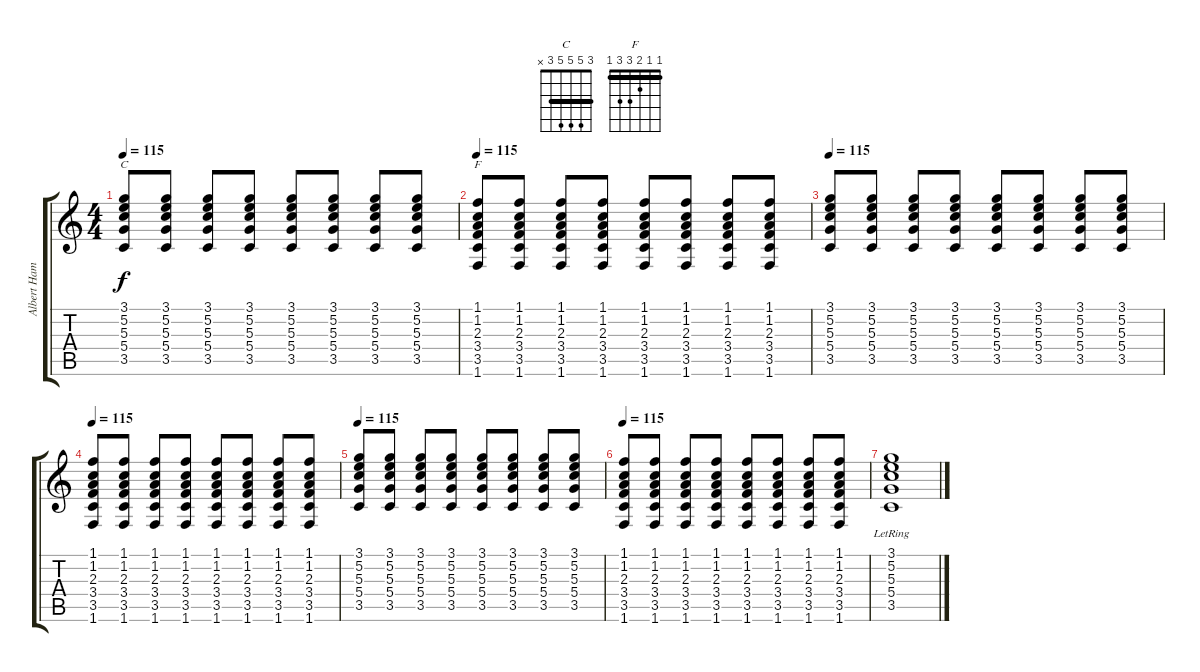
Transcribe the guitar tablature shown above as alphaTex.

\track ("Albert Hammond (Enrico)" "Albert Ham") {instrument distortionguitar}
\staff {score tabs}
\tuning (E4 B3 G3 D3 A2 E2) {hide}
\chord ("C" 3 5 5 5 3 x) {barre 3}
\chord ("F" 1 1 2 3 3 1) {barre 1}
\ts (4 4)
\tempo 115
\clef g2
\ks c
(3.1 5.2 5.3 5.4 3.5).8{ch "C" dy f} (3.1 5.2 5.3 5.4 3.5).8 (3.1 5.2 5.3 5.4 3.5).8 (3.1 5.2 5.3 5.4 3.5).8 (3.1 5.2 5.3 5.4 3.5).8 (3.1 5.2 5.3 5.4 3.5).8 (3.1 5.2 5.3 5.4 3.5).8 (3.1 5.2 5.3 5.4 3.5).8 |
\tempo 115
(1.1 1.2 2.3 3.4 3.5 1.6).8{ch "F"} (1.1 1.2 2.3 3.4 3.5 1.6).8 (1.1 1.2 2.3 3.4 3.5 1.6).8 (1.1 1.2 2.3 3.4 3.5 1.6).8 (1.1 1.2 2.3 3.4 3.5 1.6).8 (1.1 1.2 2.3 3.4 3.5 1.6).8 (1.1 1.2 2.3 3.4 3.5 1.6).8 (1.1 1.2 2.3 3.4 3.5 1.6).8 |
\tempo 115
(3.1 5.2 5.3 5.4 3.5).8 (3.1 5.2 5.3 5.4 3.5).8 (3.1 5.2 5.3 5.4 3.5).8 (3.1 5.2 5.3 5.4 3.5).8 (3.1 5.2 5.3 5.4 3.5).8 (3.1 5.2 5.3 5.4 3.5).8 (3.1 5.2 5.3 5.4 3.5).8 (3.1 5.2 5.3 5.4 3.5).8 |
\tempo 115
(1.1 1.2 2.3 3.4 3.5 1.6).8 (1.1 1.2 2.3 3.4 3.5 1.6).8 (1.1 1.2 2.3 3.4 3.5 1.6).8 (1.1 1.2 2.3 3.4 3.5 1.6).8 (1.1 1.2 2.3 3.4 3.5 1.6).8 (1.1 1.2 2.3 3.4 3.5 1.6).8 (1.1 1.2 2.3 3.4 3.5 1.6).8 (1.1 1.2 2.3 3.4 3.5 1.6).8 |
\tempo 115
(3.1 5.2 5.3 5.4 3.5).8 (3.1 5.2 5.3 5.4 3.5).8 (3.1 5.2 5.3 5.4 3.5).8 (3.1 5.2 5.3 5.4 3.5).8 (3.1 5.2 5.3 5.4 3.5).8 (3.1 5.2 5.3 5.4 3.5).8 (3.1 5.2 5.3 5.4 3.5).8 (3.1 5.2 5.3 5.4 3.5).8 |
\tempo 115
(1.1 1.2 2.3 3.4 3.5 1.6).8 (1.1 1.2 2.3 3.4 3.5 1.6).8 (1.1 1.2 2.3 3.4 3.5 1.6).8 (1.1 1.2 2.3 3.4 3.5 1.6).8 (1.1 1.2 2.3 3.4 3.5 1.6).8 (1.1 1.2 2.3 3.4 3.5 1.6).8 (1.1 1.2 2.3 3.4 3.5 1.6).8 (1.1 1.2 2.3 3.4 3.5 1.6).8 |
(3.1 5.2 5.3 5.4{lr} 3.5).1
